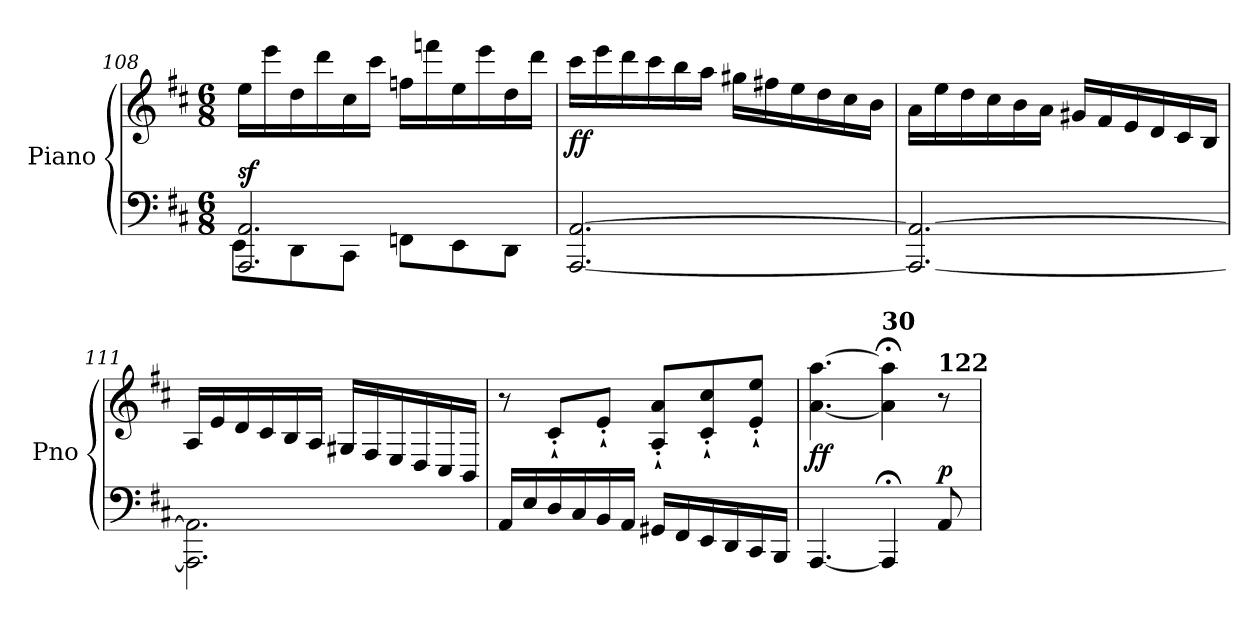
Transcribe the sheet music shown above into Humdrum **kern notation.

**kern	**kern	**dynam
*part1	*part1	*part1
*staff2	*staff1	*staff1/2
*I"Piano	*	*
*I'Pno	*	*
!!LO:LB:g=z
*clefF4	*clefG2	*
*k[f#c#]	*k[f#c#]	*
*D:	*D:	*
*M6/8	*M6/8	*
=108	=108	=108
*^	*	*
!	!	!	!LO:DY:a=2
2.AAA/ 2.AA/	8EE\L	16ee\LL	sf
.	.	16eee\	.
.	8DD\	16dd\	.
.	.	16ddd\	.
.	8CC#\J	16cc#\	.
.	.	16ccc#\JJ	.
.	8FFn\L	16ffn\LL	.
.	.	16fffn\	.
.	8EE\	16ee\	.
.	.	16eee\	.
.	8DD\J	16dd\	.
.	.	16ddd\JJ	.
*v	*v	*	*
=109	=109	=109
!	!	!LO:DY:b
[2.AAA/ [2.AA/	16ccc#\LL	ff
.	16eee\	.
.	16ddd\	.
.	16ccc#\	.
.	16bb\	.
.	16aa\JJ	.
.	16gg#X\LL	.
.	16ff#X\	.
.	16ee\	.
.	16dd\	.
.	16cc#\	.
.	16b\JJ	.
=110	=110	=110
2.AAA/_ 2.AA/_	16a\LL	.
.	16ee\	.
.	16dd\	.
.	16cc#\	.
.	16b\	.
.	16a\JJ	.
.	16g#X/LL	.
.	16f#/	.
.	16e/	.
.	16d/	.
.	16c#/	.
.	16B/JJ	.
!!LO:PB:g=z
=111	=111	=111
2.AAA\] 2.AA\]	16A/LL	.
.	16e/	.
.	16d/	.
.	16c#/	.
.	16B/	.
.	16A/JJ	.
.	16G#X/LL	.
.	16F#/	.
.	16E/	.
.	16D/	.
.	16C#/	.
.	16BB/JJ	.
=112	=112	=112
16AA/LL	8r	.
16E/	.	.
16D/	8c#'`/L	.
16C#/	.	.
16BB/	8e'`/J	.
16AA/JJ	.	.
16GG#X/LL	8A/'` 8a/'`L	.
16FF#/	.	.
16EE/	8c#/'` 8cc#/'`	.
16DD/	.	.
16CC#/	8e/'` 8ee/'`J	.
16BBB/JJ	.	.
=113	=113	=113
!	!	!LO:DY:b
[4.AAA/	[4.a\ [4.aa\	ff
!	!LO:TX:a:B:t=30	!
4AAA;</]	4a\];< 4aa\];<	.
!	!LO:TX:a:B:t=122	!
!	!	!LO:DY:a=2
8AA/	8r	p
=	=	=
*-	*-	*-
